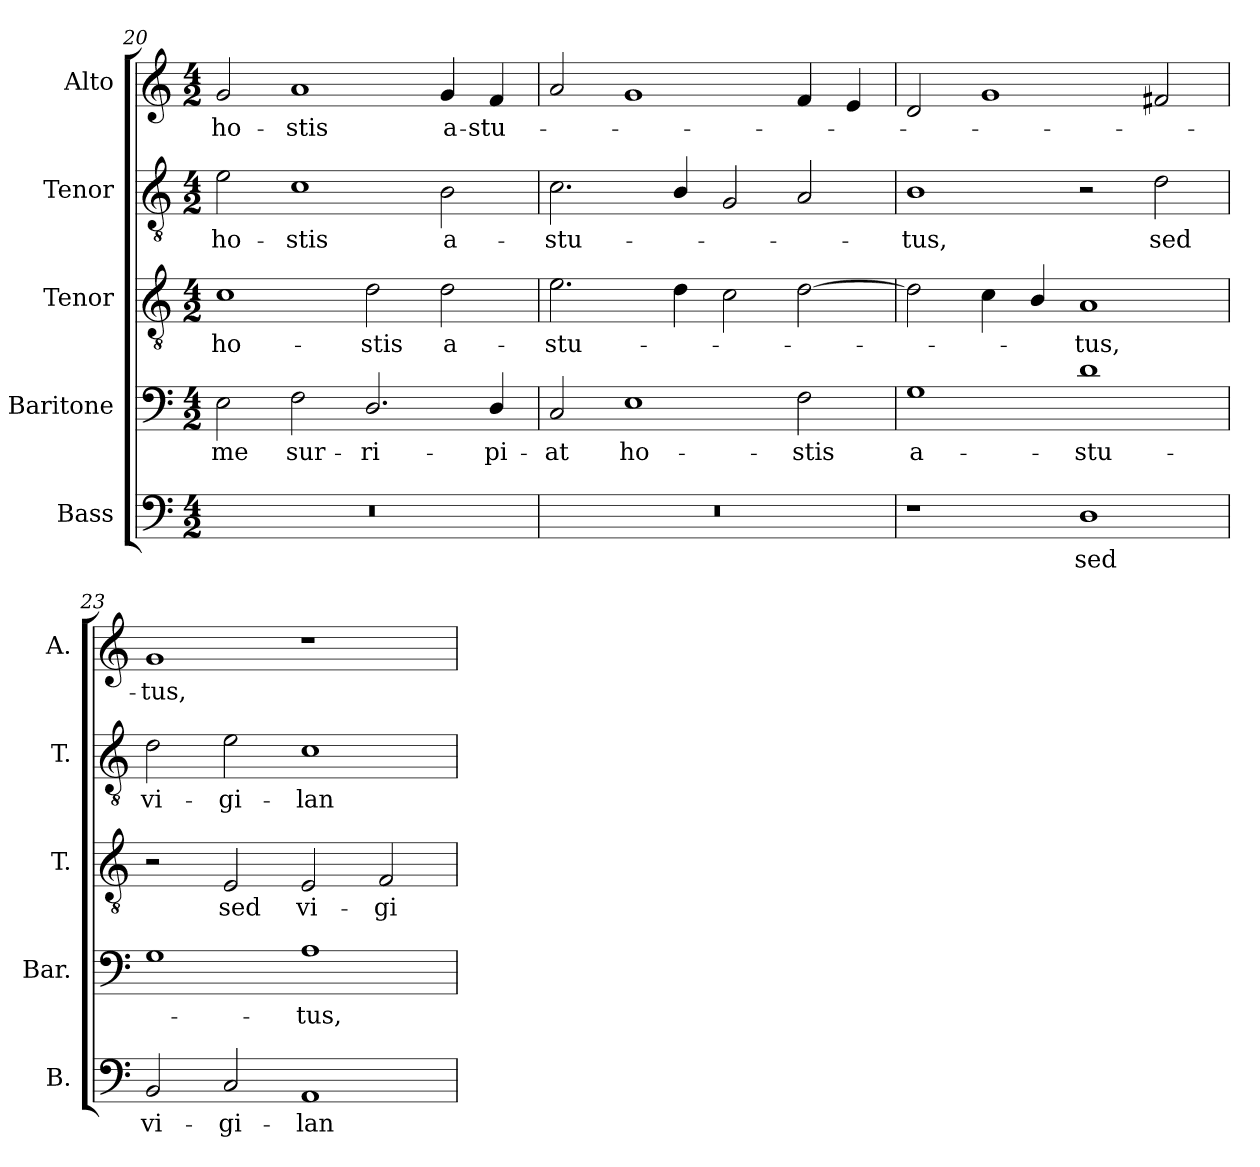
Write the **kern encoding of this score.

**kern	**text	**kern	**text	**kern	**text	**kern	**text	**kern	**text
*part5	*part5	*part4	*part4	*part3	*part3	*part2	*part2	*part1	*part1
*staff5	*staff5	*staff4	*staff4	*staff3	*staff3	*staff2	*staff2	*staff1	*staff1
*I"Bass	*	*I"Baritone	*	*I"Tenor	*	*I"Tenor	*	*I"Alto	*
*I'B.	*	*I'Bar.	*	*I'T.	*	*I'T.	*	*I'A.	*
!!LO:LB:g=z
*clefF4	*	*clefF4	*	*clefGv2	*	*clefGv2	*	*clefG2	*
*	*	*	*	*ITrd7c12	*	*ITrd7c12	*	*	*
*k[]	*	*k[]	*	*k[]	*	*k[]	*	*k[]	*
*C:	*	*C:	*	*C:	*	*C:	*	*C:	*
*M4/2	*	*M4/2	*	*M4/2	*	*M4/2	*	*M4/2	*
=20	=20	=20	=20	=20	=20	=20	=20	=20	=20
!LO:N:vis=1	!	!	!	!	!	!	!	!	!
!	!	!	!LO:LY:b:color=#000000	!	!	!	!	!	!
!	!	!	!	!	!LO:LY:b:color=#000000	!	!	!	!
!	!	!	!	!	!	!	!LO:LY:b:color=#000000	!	!
!	!	!	!	!	!	!	!	!	!LO:LY:b:color=#000000
0r	.	2Ei\	me	1Ci	ho-	2Ei\	ho-	2gi/	ho-
!	!	!	!LO:LY:b:color=#000000	!	!	!	!	!	!
!	!	!	!	!	!	!	!LO:LY:b:color=#000000	!	!
!	!	!	!	!	!	!	!	!	!LO:LY:b:color=#000000
.	.	2Fi\	sur-	.	.	1Ci	-stis	1ai	-stis
!	!	!	!LO:LY:b:color=#000000	!	!	!	!	!	!
!	!	!	!	!	!LO:LY:b:color=#000000	!	!	!	!
.	.	2.Di/	-ri-	2Di\	-stis	.	.	.	.
!	!	!	!	!	!LO:LY:b:color=#000000	!	!	!	!
!	!	!	!	!	!	!	!LO:LY:b:color=#000000	!	!
!	!	!	!	!	!	!	!	!	!LO:LY:b:color=#000000
.	.	.	.	2Di\	a-	2BBi\	a-	4gi/	a-
!	!	!	!LO:LY:b:color=#000000	!	!	!	!	!	!
!	!	!	!	!	!	!	!	!	!LO:LY:b:color=#000000
.	.	4Di/	-pi-	.	.	.	.	4fi/	-stu-
=21	=21	=21	=21	=21	=21	=21	=21	=21	=21
!LO:N:vis=1	!	!	!	!	!	!	!	!	!
!	!	!	!LO:LY:b:color=#000000	!	!	!	!	!	!
!	!	!	!	!	!LO:LY:b:color=#000000	!	!	!	!
!	!	!	!	!	!	!	!LO:LY:b:color=#000000	!	!
0r	.	2Ci/	-at	2.Ei\	-stu-	2.Ci\	-stu-	2ai/	.
!	!	!	!LO:LY:b:color=#000000	!	!	!	!	!	!
.	.	1Ei	ho-	.	.	.	.	1gi	.
.	.	.	.	4Di\	.	4BBi/	.	.	.
.	.	.	.	2Ci\	.	2GGi/	.	.	.
!	!	!	!LO:LY:b:color=#000000	!	!	!	!	!	!
.	.	2Fi\	-stis	[2Di\	.	2AAi/	.	4fi/	.
.	.	.	.	.	.	.	.	4ei/	.
=22	=22	=22	=22	=22	=22	=22	=22	=22	=22
!	!	!	!LO:LY:b:color=#000000	!	!	!	!	!	!
!	!	!	!	!	!	!	!LO:LY:b:color=#000000	!	!
1r	.	1Gi	a-	2Di\]	.	1BBi	-tus,	2di/	.
.	.	.	.	4Ci\	.	.	.	1gi	.
.	.	.	.	4BBi/	.	.	.	.	.
!	!LO:LY:b:color=#000000	!	!	!	!	!	!	!	!
!	!	!	!LO:LY:b:color=#000000	!	!	!	!	!	!
!	!	!	!	!	!LO:LY:b:color=#000000	!	!	!	!
1Di	sed	1di	-stu-	1AAi	-tus,	2r	.	.	.
!	!	!	!	!	!	!	!LO:LY:b:color=#000000	!	!
.	.	.	.	.	.	2Di\	sed	2f#Xi/	.
=23	=23	=23	=23	=23	=23	=23	=23	=23	=23
!	!LO:LY:b:color=#000000	!	!	!	!	!	!	!	!
!	!	!	!	!	!	!	!LO:LY:b:color=#000000	!	!
!	!	!	!	!	!	!	!	!	!LO:LY:b:color=#000000
2BBi/	vi-	1Gi	.	2r	.	2Di\	vi-	1gi	-tus,
!	!LO:LY:b:color=#000000	!	!	!	!	!	!	!	!
!	!	!	!	!	!LO:LY:b:color=#000000	!	!	!	!
!	!	!	!	!	!	!	!LO:LY:b:color=#000000	!	!
2Ci/	-gi-	.	.	2EEi/	sed	2Ei\	-gi-	.	.
!	!LO:LY:b:color=#000000	!	!	!	!	!	!	!	!
!	!	!	!LO:LY:b:color=#000000	!	!	!	!	!	!
!	!	!	!	!	!LO:LY:b:color=#000000	!	!	!	!
!	!	!	!	!	!	!	!LO:LY:b:color=#000000	!	!
1AAi	-lan-	1Ai	-tus,	2EEi/	vi-	1Ci	-lan-	1r	.
!	!	!	!	!	!LO:LY:b:color=#000000	!	!	!	!
.	.	.	.	2FFi/	-gi-	.	.	.	.
=	=	=	=	=	=	=	=	=	=
*-	*-	*-	*-	*-	*-	*-	*-	*-	*-
